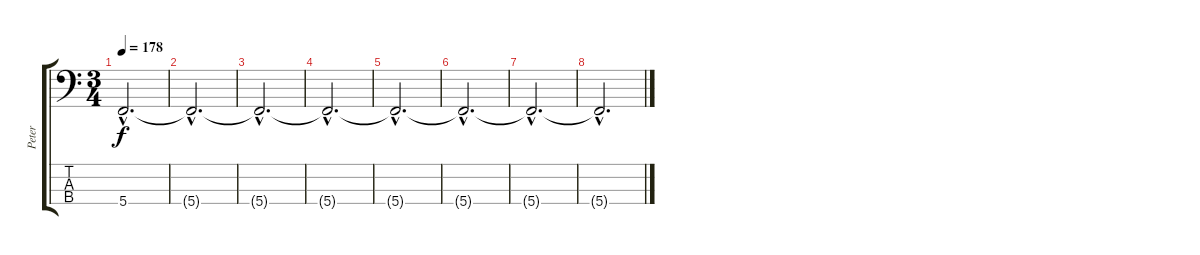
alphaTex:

\track ("Peter" "Peter") {instrument slapbass1}
\staff {score tabs}
\tuning (Eb2 Bb1 F1 C1) {hide}
\ts (3 4)
\tempo 178
\clef f4
\ks c
5.4{hac}.2{d dy f} |
5.4{hac t}.2{d} |
5.4{hac t}.2{d} |
5.4{hac t}.2{d} |
5.4{hac t}.2{d} |
5.4{hac t}.2{d} |
5.4{hac t}.2{d} |
5.4{hac t}.2{d}
